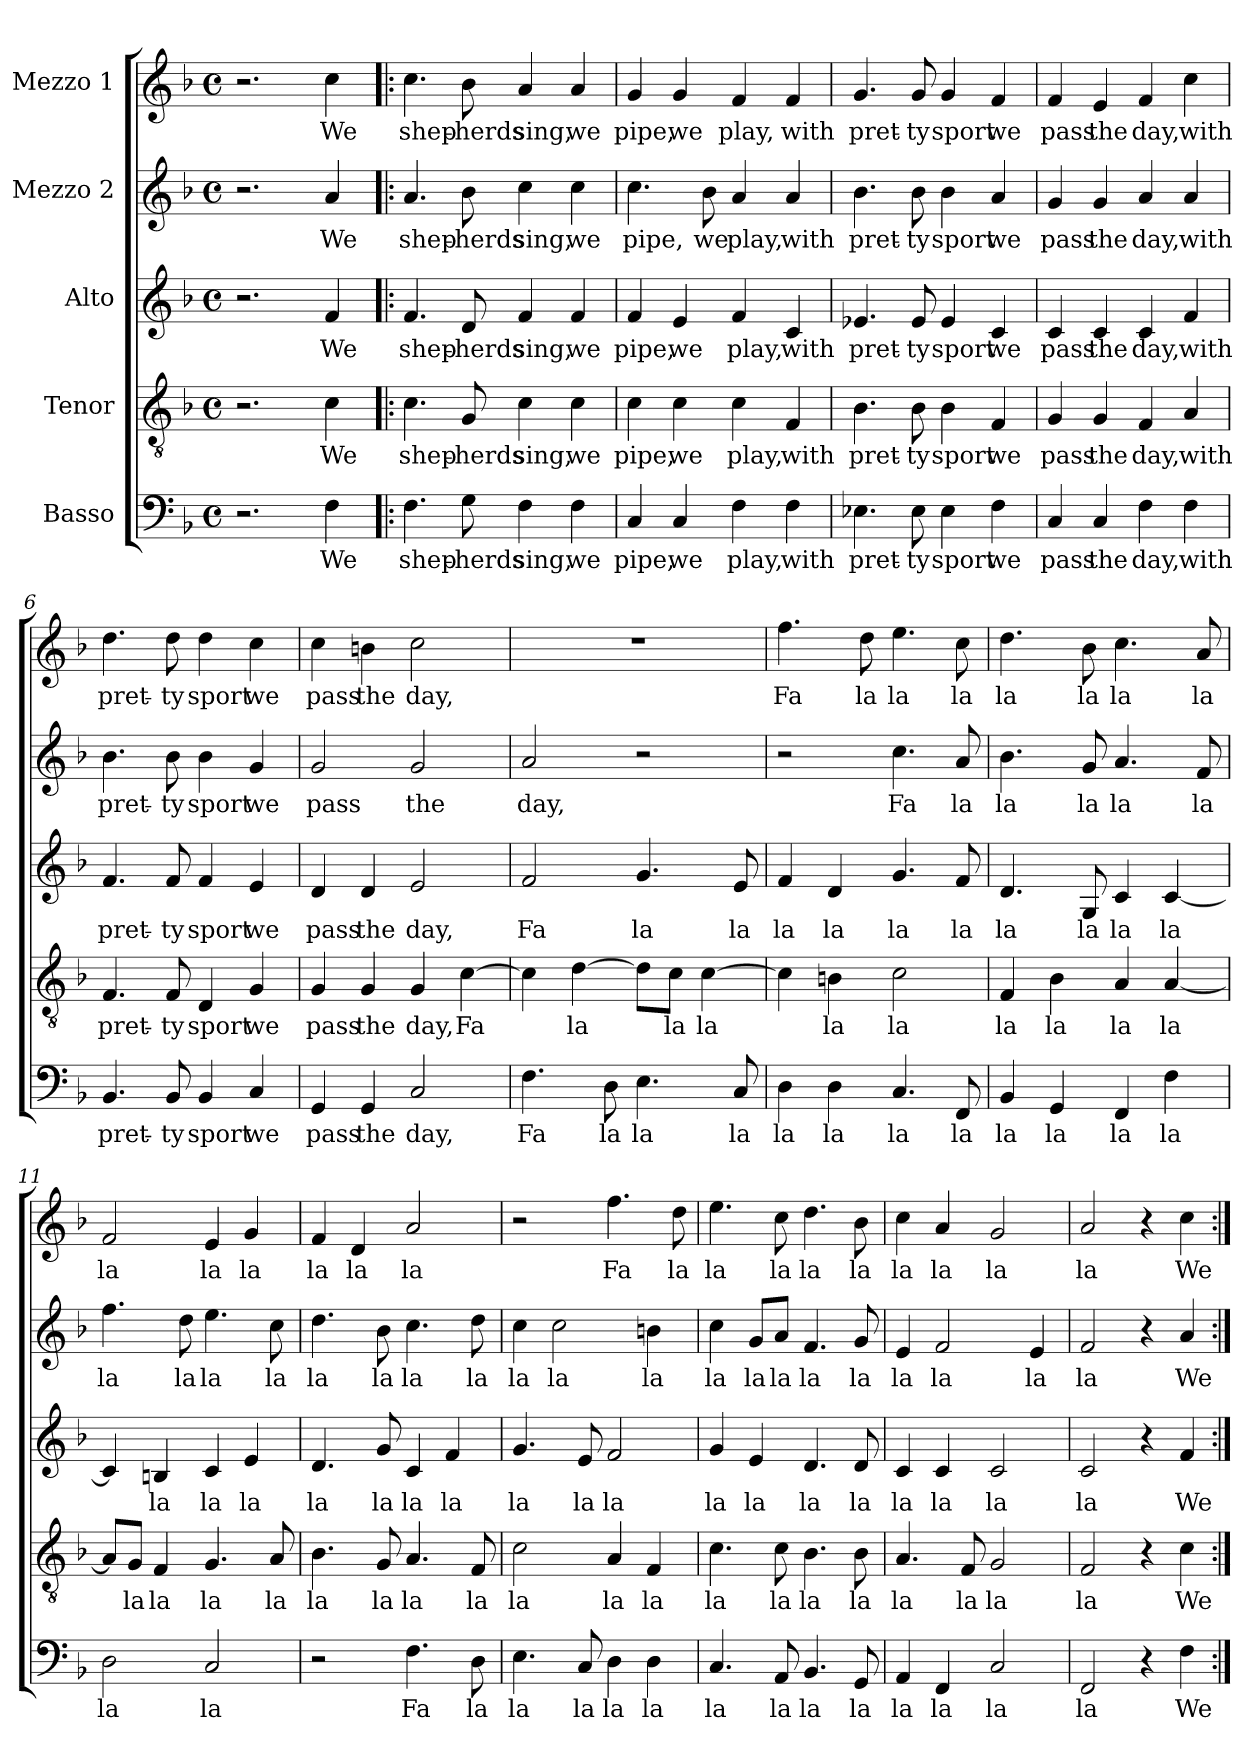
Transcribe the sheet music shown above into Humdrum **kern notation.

**kern	**text	**kern	**text	**kern	**text	**kern	**text	**kern	**text
*part5	*part5	*part4	*part4	*part3	*part3	*part2	*part2	*part1	*part1
*staff5	*staff5	*staff4	*staff4	*staff3	*staff3	*staff2	*staff2	*staff1	*staff1
*I"Basso	*	*I"Tenor	*	*I"Alto	*	*I"Mezzo 2	*	*I"Mezzo 1	*
*clefF4	*	*clefGv2	*	*clefG2	*	*clefG2	*	*clefG2	*
*k[b-]	*	*k[b-]	*	*k[b-]	*	*k[b-]	*	*k[b-]	*
*F:	*	*F:	*	*F:	*	*F:	*	*F:	*
*M4/4	*	*M4/4	*	*M4/4	*	*M4/4	*	*M4/4	*
*met(c)	*	*met(c)	*	*met(c)	*	*met(c)	*	*met(c)	*
*MM200	*	*MM200	*	*MM200	*	*MM200	*	*MM200	*
=1	=1	=1	=1	=1	=1	=1	=1	=1	=1
2.r	.	2.r	.	2.r	.	2.r	.	2.r	.
4F\	We	4c\	We	4f/	We	4a/	We	4cc\	We
=2!|:	=2!|:	=2!|:	=2!|:	=2!|:	=2!|:	=2!|:	=2!|:	=2!|:	=2!|:
4.F\	shep-	4.c\	shep-	4.f/	shep-	4.a/	shep-	4.cc\	shep-
8G\	-herds	8G/	-herds	8d/	-herds	8b-\	-herds	8b-\	-herds
4F\	sing,	4c\	sing,	4f/	sing,	4cc\	sing,	4a/	sing,
4F\	we	4c\	we	4f/	we	4cc\	we	4a/	we
=3	=3	=3	=3	=3	=3	=3	=3	=3	=3
4C/	pipe,	4c\	pipe,	4f/	pipe,	4.cc\	pipe,	4g/	pipe,
4C/	we	4c\	we	4e/	we	.	.	4g/	we
.	.	.	.	.	.	8b-\	we	.	.
4F\	play,	4c\	play,	4f/	play,	4a/	play,	4f/	play,
4F\	with	4F/	with	4c/	with	4a/	with	4f/	with
=4	=4	=4	=4	=4	=4	=4	=4	=4	=4
4.E-X\	pret-	4.B-\	pret-	4.e-X/	pret-	4.b-\	pret-	4.g/	pret-
8E-\	-ty	8B-\	-ty	8e-/	-ty	8b-\	-ty	8g/	-ty
4E-\	sport	4B-\	sport	4e-/	sport	4b-\	sport	4g/	sport
4F\	we	4F/	we	4c/	we	4a/	we	4f/	we
=5	=5	=5	=5	=5	=5	=5	=5	=5	=5
4C/	pass	4G/	pass	4c/	pass	4g/	pass	4f/	pass
4C/	the	4G/	the	4c/	the	4g/	the	4e/	the
4F\	day,	4F/	day,	4c/	day,	4a/	day,	4f/	day,
4F\	with	4A/	with	4f/	with	4a/	with	4cc\	with
=6	=6	=6	=6	=6	=6	=6	=6	=6	=6
4.BB-/	pret-	4.F/	pret-	4.f/	pret-	4.b-\	pret-	4.dd\	pret-
8BB-/	-ty	8F/	-ty	8f/	-ty	8b-\	-ty	8dd\	-ty
4BB-/	sport	4D/	sport	4f/	sport	4b-\	sport	4dd\	sport
4C/	we	4G/	we	4e/	we	4g/	we	4cc\	we
!!LO:LB:g=z
=7	=7	=7	=7	=7	=7	=7	=7	=7	=7
4GG/	pass	4G/	pass	4d/	pass	2g/	pass	4cc\	pass
4GG/	the	4G/	the	4d/	the	.	.	4bn\	the
2C/	day,	4G/	day,	2e/	day,	2g/	the	2cc\	day,
.	.	[4c\	Fa	.	.	.	.	.	.
=8	=8	=8	=8	=8	=8	=8	=8	=8	=8
4.F\	Fa	4c\]	.	2f/	Fa	2a/	day,	1r	.
.	.	[4d\	la	.	.	.	.	.	.
8D\	la	.	.	.	.	.	.	.	.
4.E\	la	8d\L]	.	4.g/	la	2r	.	.	.
.	.	8c\J	la	.	.	.	.	.	.
.	.	[4c\	la	.	.	.	.	.	.
8C/	la	.	.	8e/	la	.	.	.	.
=9	=9	=9	=9	=9	=9	=9	=9	=9	=9
4D\	la	4c\]	.	4f/	la	2r	.	4.ff\	Fa
4D\	la	4Bn\	la	4d/	la	.	.	.	.
.	.	.	.	.	.	.	.	8dd\	la
4.C/	la	2c\	la	4.g/	la	4.cc\	Fa	4.ee\	la
8FF/	la	.	.	8f/	la	8a/	la	8cc\	la
=10	=10	=10	=10	=10	=10	=10	=10	=10	=10
4BB-/	la	4F/	la	4.d/	la	4.b-\	la	4.dd\	la
4GG/	la	4B-\	la	.	.	.	.	.	.
.	.	.	.	8G/	la	8g/	la	8b-\	la
4FF/	la	4A/	la	4c/	la	4.a/	la	4.cc\	la
4F\	la	[4A/	la	[4c/	la	.	.	.	.
.	.	.	.	.	.	8f/	la	8a/	la
=11	=11	=11	=11	=11	=11	=11	=11	=11	=11
2D\	la	8A/L]	.	4c/]	.	4.ff\	la	2f/	la
.	.	8G/J	la	.	.	.	.	.	.
.	.	4F/	la	4Bn/	la	.	.	.	.
.	.	.	.	.	.	8dd\	la	.	.
2C/	la	4.G/	la	4c/	la	4.ee\	la	4e/	la
.	.	.	.	4e/	la	.	.	4g/	la
.	.	8A/	la	.	.	8cc\	la	.	.
=12	=12	=12	=12	=12	=12	=12	=12	=12	=12
2r	.	4.B-\	la	4.d/	la	4.dd\	la	4f/	la
.	.	.	.	.	.	.	.	4d/	la
.	.	8G/	la	8g/	la	8b-\	la	.	.
4.F\	Fa	4.A/	la	4c/	la	4.cc\	la	2a/	la
.	.	.	.	4f/	la	.	.	.	.
8D\	la	8F/	la	.	.	8dd\	la	.	.
=13	=13	=13	=13	=13	=13	=13	=13	=13	=13
4.E\	la	2c\	la	4.g/	la	4cc\	la	2r	.
.	.	.	.	.	.	2cc\	la	.	.
8C/	la	.	.	8e/	la	.	.	.	.
4D\	la	4A/	la	2f/	la	.	.	4.ff\	Fa
4D\	la	4F/	la	.	.	4bn\	la	.	.
.	.	.	.	.	.	.	.	8dd\	la
!!LO:LB:g=z
=14	=14	=14	=14	=14	=14	=14	=14	=14	=14
4.C/	la	4.c\	la	4g/	la	4cc\	la	4.ee\	la
.	.	.	.	4e/	la	8g/L	la	.	.
8AA/	la	8c\	la	.	.	8a/J	la	8cc\	la
4.BB-/	la	4.B-\	la	4.d/	la	4.f/	la	4.dd\	la
8GG/	la	8B-\	la	8d/	la	8g/	la	8b-\	la
=15	=15	=15	=15	=15	=15	=15	=15	=15	=15
4AA/	la	4.A/	la	4c/	la	4e/	la	4cc\	la
4FF/	la	.	.	4c/	la	2f/	la	4a/	la
.	.	8F/	la	.	.	.	.	.	.
2C/	la	2G/	la	2c/	la	.	.	2g/	la
.	.	.	.	.	.	4e/	la	.	.
=16	=16	=16	=16	=16	=16	=16	=16	=16	=16
2FF/	la	2F/	la	2c/	la	2f/	la	2a/	la
4r	.	4r	.	4r	.	4r	.	4r	.
4F\	We	4c\	We	4f/	We	4a/	We	4cc\	We
=:|!	=:|!	=:|!	=:|!	=:|!	=:|!	=:|!	=:|!	=:|!	=:|!
*-	*-	*-	*-	*-	*-	*-	*-	*-	*-
